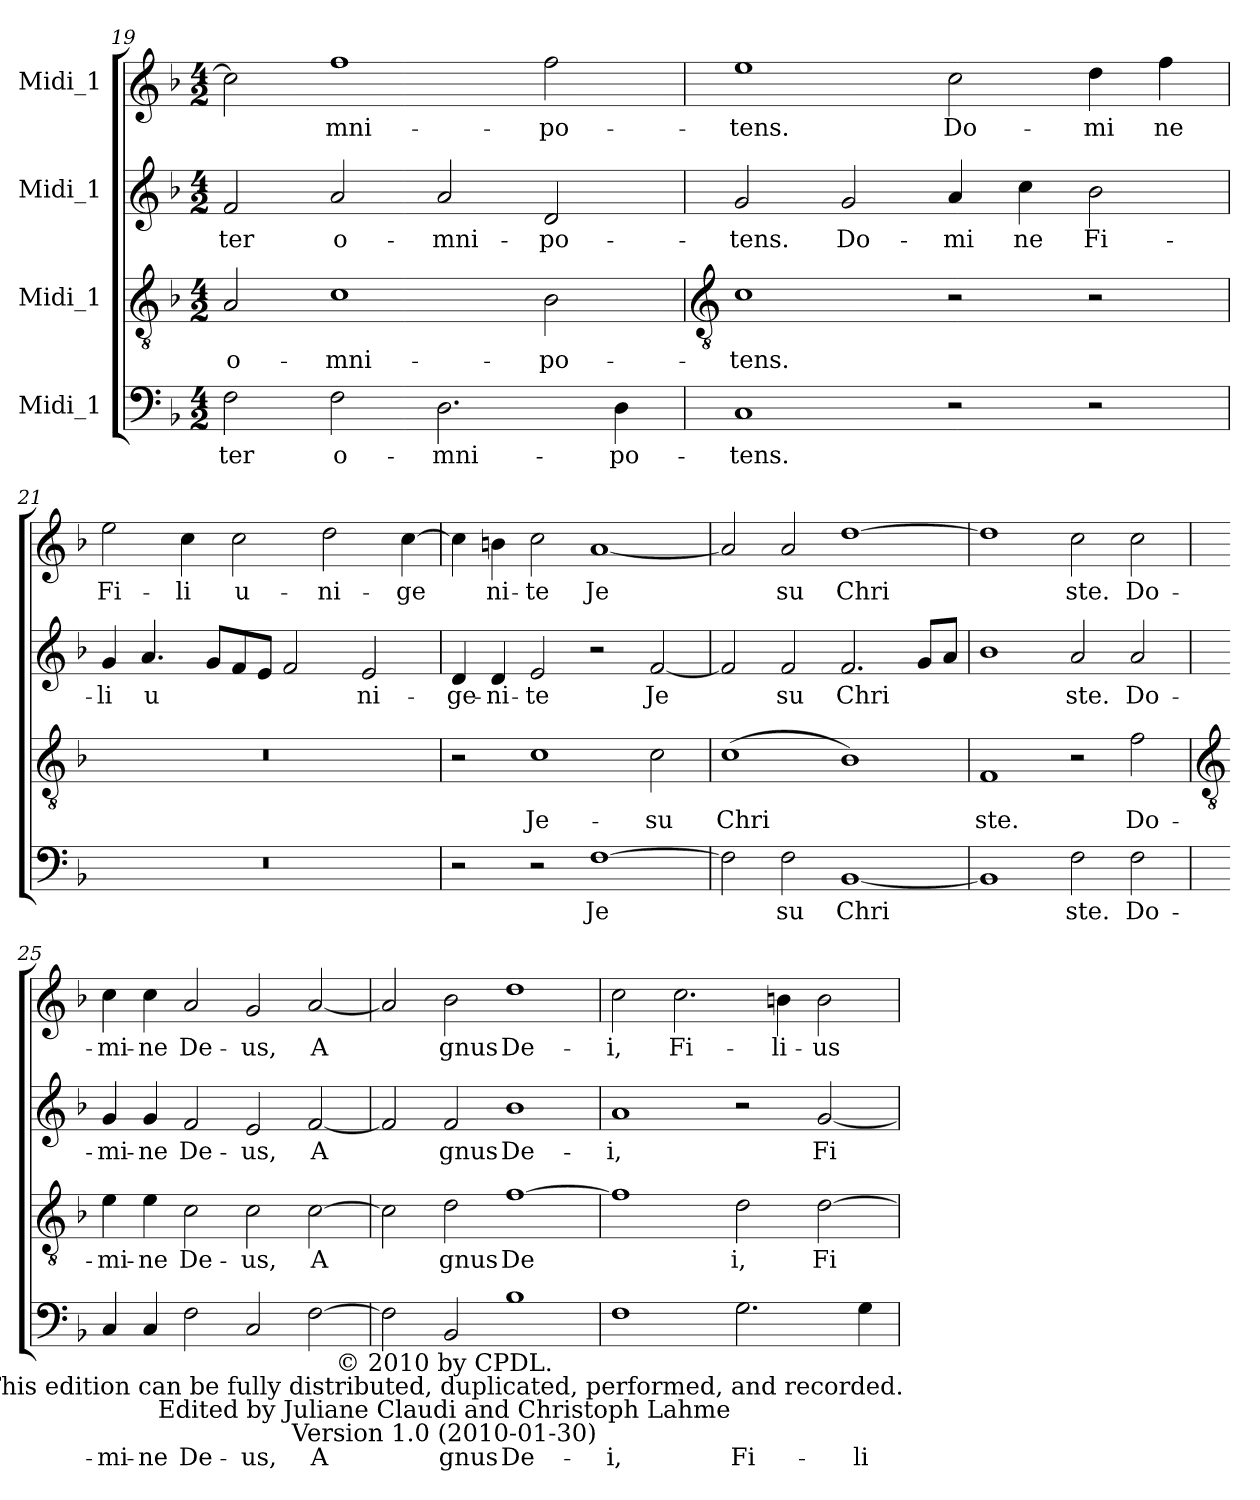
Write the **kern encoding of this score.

**kern	**text	**kern	**text	**kern	**text	**kern	**text
*part4	*part4	*part3	*part3	*part2	*part2	*part1	*part1
*staff4	*staff4	*staff3	*staff3	*staff2	*staff2	*staff1	*staff1
*I"Midi_1	*	*I"Midi_1	*	*I"Midi_1	*	*I"Midi_1	*
*clefF4	*	*clefGv2	*	*clefG2	*	*clefG2	*
*k[b-]	*	*k[b-]	*	*k[b-]	*	*k[b-]	*
*F:	*	*F:	*	*F:	*	*F:	*
*M4/2	*	*M4/2	*	*M4/2	*	*M4/2	*
=19	=19	=19	=19	=19	=19	=19	=19
!	!LO:LY:b	!	!LO:LY:b	!	!LO:LY:b	!	!
2F	-ter	2A	o-	2f	-ter	2cc]	.
!	!LO:LY:b	!	!LO:LY:b	!	!LO:LY:b	!	!LO:LY:b
2F	o-	1c	-mni-	2a	o-	1ff	mni-
!	!LO:LY:b	!	!	!	!LO:LY:b	!	!
2.D	-mni-	.	.	2a	-mni-	.	.
!	!	!	!LO:LY:b	!	!LO:LY:b	!	!LO:LY:b
.	.	2B-	-po-	2d	-po-	2ff	-po-
!	!LO:LY:b	!	!	!	!	!	!
4D	-po-	.	.	.	.	.	.
!!LO:LB:g=z
=20	=20	=20	=20	=20	=20	=20	=20
*	*	*clefGv2	*	*	*	*	*
!	!LO:LY:b	!	!LO:LY:b	!	!LO:LY:b	!	!LO:LY:b
1C	-tens.	1c	-tens.	2g	-tens.	1ee	-tens.
!	!	!	!	!	!LO:LY:b	!	!
.	.	.	.	2g	Do-	.	.
!	!	!	!	!	!LO:LY:b	!	!LO:LY:b
2r	.	2r	.	4a	-mi	2cc	Do-
!	!	!	!	!	!LO:LY:b	!	!
.	.	.	.	4cc	ne	.	.
!	!	!	!	!	!LO:LY:b	!	!LO:LY:b
2r	.	2r	.	2b-	Fi-	4dd	-mi
!	!	!	!	!	!	!	!LO:LY:b
.	.	.	.	.	.	4ff	ne
=21	=21	=21	=21	=21	=21	=21	=21
!	!	!	!	!	!LO:LY:b	!	!LO:LY:b
0r	.	0r	.	4g	-li	2ee	Fi-
!	!	!	!	!	!LO:LY:b	!	!
.	.	.	.	4.a	u	.	.
!	!	!	!	!	!	!	!LO:LY:b
.	.	.	.	.	.	4cc	-li
.	.	.	.	8gL	.	.	.
!	!	!	!	!	!	!	!LO:LY:b
.	.	.	.	8f	.	2cc	u-
.	.	.	.	8eJ	.	.	.
.	.	.	.	2f	.	.	.
!	!	!	!	!	!	!	!LO:LY:b
.	.	.	.	.	.	2dd	-ni-
!	!	!	!	!	!LO:LY:b	!	!
.	.	.	.	2e	ni-	.	.
!	!	!	!	!	!	!	!LO:LY:b
.	.	.	.	.	.	[4cc	-ge
=22	=22	=22	=22	=22	=22	=22	=22
!	!	!	!	!	!LO:LY:b	!	!
2r	.	2r	.	4d	-ge-	4cc]	.
!	!	!	!	!	!LO:LY:b	!	!LO:LY:b
.	.	.	.	4d	-ni-	4b	ni-
!	!	!	!LO:LY:b	!	!LO:LY:b	!	!LO:LY:b
2r	.	1c	Je-	2e	-te	2cc	-te
!	!LO:LY:b	!	!	!	!	!	!LO:LY:b
[1F	Je	.	.	2r	.	[1a	Je
!	!	!	!LO:LY:b	!	!LO:LY:b	!	!
.	.	2c	-su	[2f	Je	.	.
=23	=23	=23	=23	=23	=23	=23	=23
!	!	!	!LO:LY:b	!	!	!	!
2F]	.	(>1c	Chri	2f]	.	2a]	.
!	!LO:LY:b	!	!	!	!LO:LY:b	!	!LO:LY:b
2F	su	.	.	2f	su	2a	su
!	!LO:LY:b	!	!	!	!LO:LY:b	!	!LO:LY:b
[1BB-	Chri	1B-)	.	2.f	Chri	[1dd	Chri
.	.	.	.	8gL	.	.	.
.	.	.	.	8aJ	.	.	.
=24	=24	=24	=24	=24	=24	=24	=24
!	!	!	!LO:LY:b	!	!	!	!
1BB-]	.	1F	ste.	1b-	.	1dd]	.
!	!LO:LY:b	!	!	!	!LO:LY:b	!	!LO:LY:b
2F	ste.	2r	.	2a	ste.	2cc	ste.
!	!LO:LY:b	!	!LO:LY:b	!	!LO:LY:b	!	!LO:LY:b
2F	Do-	2f	Do-	2a	Do-	2cc	Do-
!!LO:LB:g=z
=25	=25	=25	=25	=25	=25	=25	=25
*	*	*clefGv2	*	*	*	*	*
!	!LO:LY:b	!	!LO:LY:b	!	!LO:LY:b	!	!LO:LY:b
4C	-mi-	4e	-mi-	4g	-mi-	4cc	-mi-
!	!LO:LY:b	!	!LO:LY:b	!	!LO:LY:b	!	!LO:LY:b
4C	-ne	4e	-ne	4g	-ne	4cc	-ne
!	!LO:LY:b	!	!LO:LY:b	!	!LO:LY:b	!	!LO:LY:b
2F	De-	2c	De-	2f	De-	2a	De-
!	!LO:LY:b	!	!LO:LY:b	!	!LO:LY:b	!	!LO:LY:b
2C	-us,	2c	-us,	2e	-us,	2g	-us,
!	!LO:LY:b	!	!LO:LY:b	!	!LO:LY:b	!	!LO:LY:b
[2F	A	[2c	A	[2f	A	[2a	A
=26	=26	=26	=26	=26	=26	=26	=26
2F]	.	2c]	.	2f]	.	2a]	.
!LO:TX:b:cj:t=© 2010 by CPDL.\nThis edition can be fully distributed, duplicated, performed, and recorded.\nEdited by Juliane Claudi and Christoph Lahme\nVersion 1.0 (2010-01-30)	!	!	!	!	!	!	!
!	!LO:LY:b	!	!LO:LY:b	!	!LO:LY:b	!	!LO:LY:b
2BB-	gnus	2d	gnus	2f	gnus	2b-	gnus
!	!LO:LY:b	!	!LO:LY:b	!	!LO:LY:b	!	!LO:LY:b
1B-	De-	[1f	De	1b-	De-	1dd	De-
=27	=27	=27	=27	=27	=27	=27	=27
!	!LO:LY:b	!	!	!	!LO:LY:b	!	!LO:LY:b
1F	-i,	1f]	.	1a	-i,	2cc	-i,
!	!	!	!	!	!	!	!LO:LY:b
.	.	.	.	.	.	2.cc	Fi-
!	!LO:LY:b	!	!LO:LY:b	!	!	!	!
2.G	Fi-	2d	i,	2r	.	.	.
!	!	!	!	!	!	!	!LO:LY:b
.	.	.	.	.	.	4bn	-li-
!	!	!	!LO:LY:b	!	!LO:LY:b	!	!LO:LY:b
.	.	[2d	Fi	[2g	Fi	2b	-us
!	!LO:LY:b	!	!	!	!	!	!
4G	-li-	.	.	.	.	.	.
=	=	=	=	=	=	=	=
*-	*-	*-	*-	*-	*-	*-	*-
